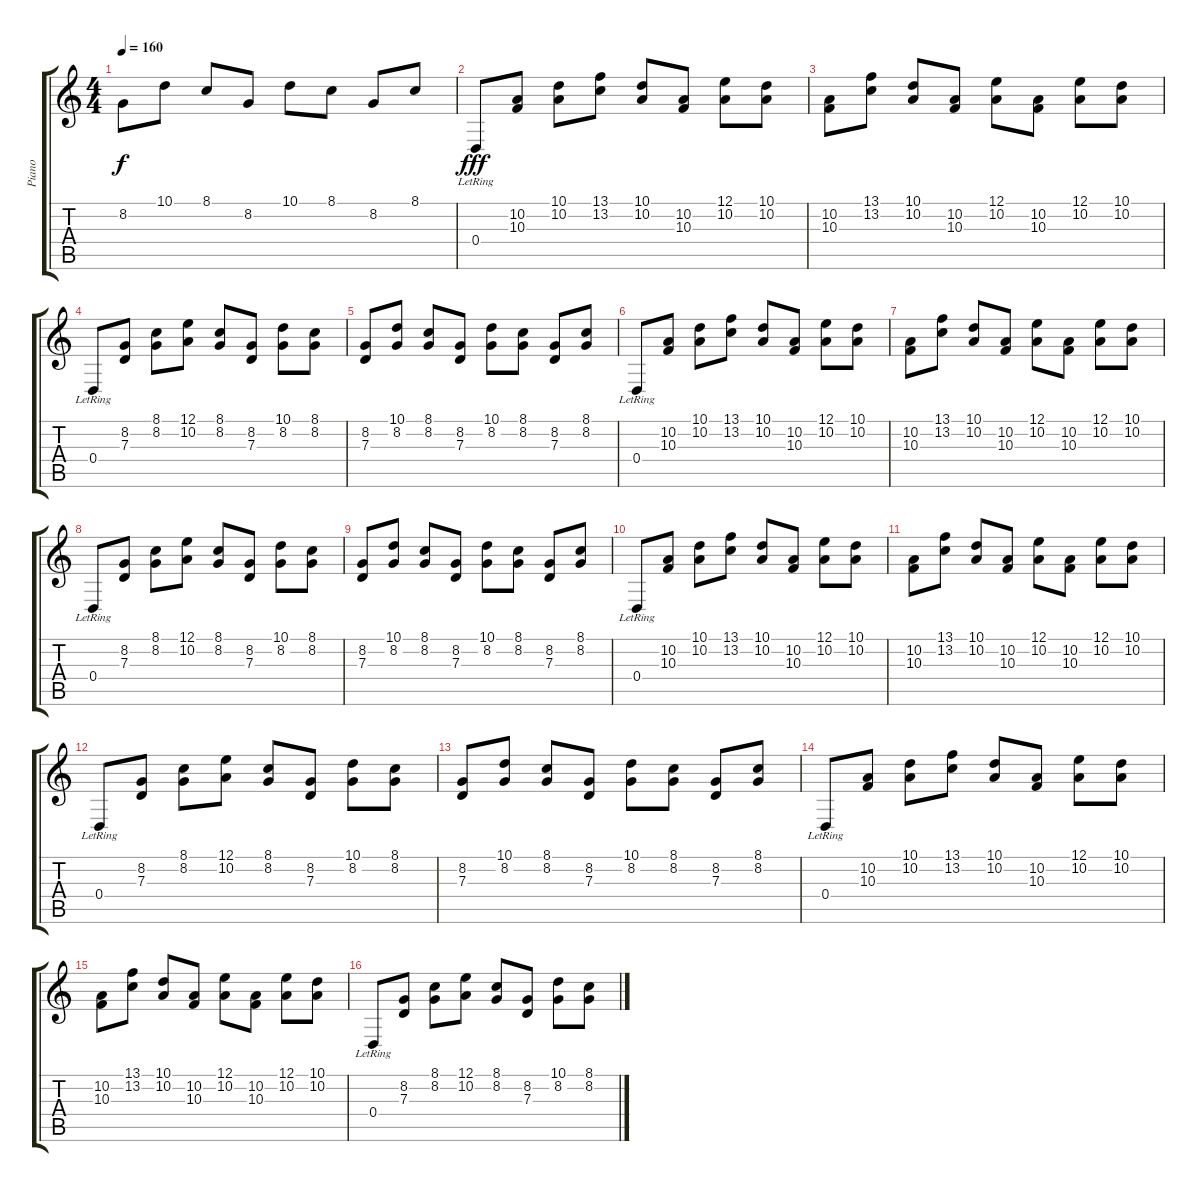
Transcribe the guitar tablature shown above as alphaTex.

\track ("Piano" "Piano") {instrument acousticgrandpiano}
\staff {score tabs}
\tuning (E4 B3 G3 D3 A2 E2) {hide}
\ts (4 4)
\tempo 160
\clef g2
\ks c
8.2.8{dy f} 10.1.8 8.1.8 8.2.8 10.1.8 8.1.8 8.2.8 8.1.8 |
0.4{lr}.8{dy fff} (10.2 10.3).8 (10.1 10.2).8 (13.1 13.2).8 (10.1 10.2).8 (10.2 10.3).8 (12.1 10.2).8 (10.1 10.2).8 |
(10.2 10.3).8 (13.1 13.2).8 (10.1 10.2).8 (10.2 10.3).8 (12.1 10.2).8 (10.2 10.3).8 (12.1 10.2).8 (10.1 10.2).8 |
0.4{lr}.8 (8.2 7.3).8 (8.1 8.2).8 (12.1 10.2).8 (8.1 8.2).8 (8.2 7.3).8 (10.1 8.2).8 (8.1 8.2).8 |
(8.2 7.3).8 (10.1 8.2).8 (8.1 8.2).8 (8.2 7.3).8 (10.1 8.2).8 (8.1 8.2).8 (8.2 7.3).8 (8.1 8.2).8 |
0.4{lr}.8 (10.2 10.3).8 (10.1 10.2).8 (13.1 13.2).8 (10.1 10.2).8 (10.2 10.3).8 (12.1 10.2).8 (10.1 10.2).8 |
(10.2 10.3).8 (13.1 13.2).8 (10.1 10.2).8 (10.2 10.3).8 (12.1 10.2).8 (10.2 10.3).8 (12.1 10.2).8 (10.1 10.2).8 |
0.4{lr}.8 (8.2 7.3).8 (8.1 8.2).8 (12.1 10.2).8 (8.1 8.2).8 (8.2 7.3).8 (10.1 8.2).8 (8.1 8.2).8 |
(8.2 7.3).8 (10.1 8.2).8 (8.1 8.2).8 (8.2 7.3).8 (10.1 8.2).8 (8.1 8.2).8 (8.2 7.3).8 (8.1 8.2).8 |
0.4{lr}.8 (10.2 10.3).8 (10.1 10.2).8 (13.1 13.2).8 (10.1 10.2).8 (10.2 10.3).8 (12.1 10.2).8 (10.1 10.2).8 |
(10.2 10.3).8 (13.1 13.2).8 (10.1 10.2).8 (10.2 10.3).8 (12.1 10.2).8 (10.2 10.3).8 (12.1 10.2).8 (10.1 10.2).8 |
0.4{lr}.8 (8.2 7.3).8 (8.1 8.2).8 (12.1 10.2).8 (8.1 8.2).8 (8.2 7.3).8 (10.1 8.2).8 (8.1 8.2).8 |
(8.2 7.3).8 (10.1 8.2).8 (8.1 8.2).8 (8.2 7.3).8 (10.1 8.2).8 (8.1 8.2).8 (8.2 7.3).8 (8.1 8.2).8 |
0.4{lr}.8 (10.2 10.3).8 (10.1 10.2).8 (13.1 13.2).8 (10.1 10.2).8 (10.2 10.3).8 (12.1 10.2).8 (10.1 10.2).8 |
(10.2 10.3).8 (13.1 13.2).8 (10.1 10.2).8 (10.2 10.3).8 (12.1 10.2).8 (10.2 10.3).8 (12.1 10.2).8 (10.1 10.2).8 |
0.4{lr}.8 (8.2 7.3).8 (8.1 8.2).8 (12.1 10.2).8 (8.1 8.2).8 (8.2 7.3).8 (10.1 8.2).8 (8.1 8.2).8
